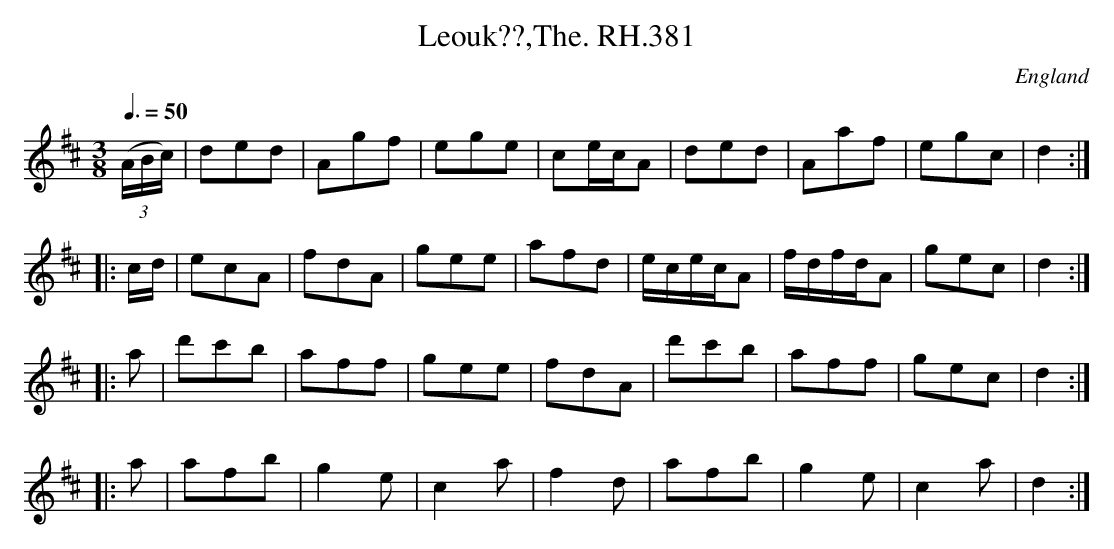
X:1
T:Leouk??,The. RH.381
L:1/8
M:3/8
O:England
Q:3/8=50
K:D
((3A/B/c/)|ded|Agf|ege|ce/c/A|\
ded|Aaf|egc|d2:|!
|:c/d/|ecA|fdA|gee|afd|\
e/c/e/c/A|f/d/f/d/A|gec|d2:|!
|:a|d'c'b|aff|gee|fdA|\
d'c'b|aff|gec|d2:|!
|:a|afb|g2e|c2a|f2d|\
afb|g2e|c2a|d2:|
